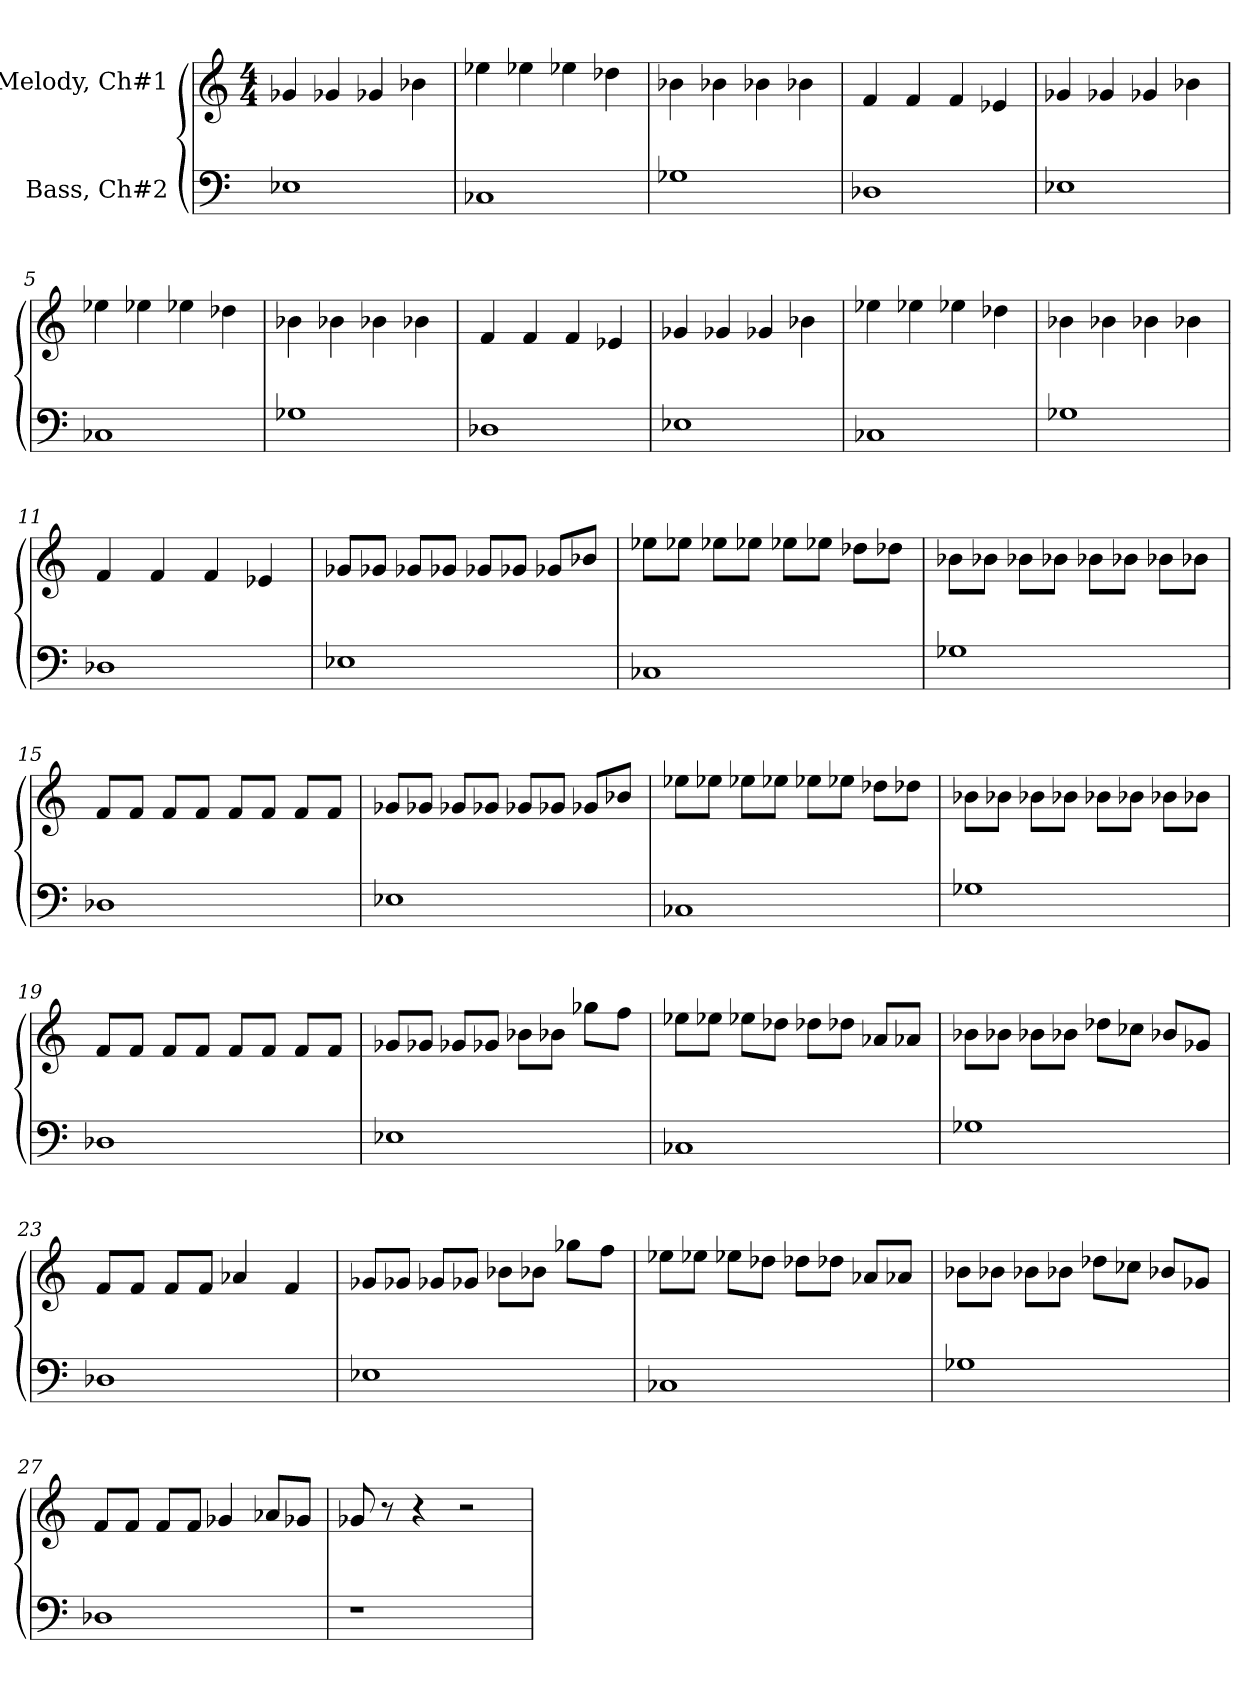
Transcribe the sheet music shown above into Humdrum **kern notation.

**kern	**kern
*part2	*part1
*staff2	*staff1
*I"Bass, Ch#2	*I"Melody, Ch#1
*clefF4	*
*	*M4/4
*MM90	*MM90
=	=
1E-X	4g-X
.	4g-X
.	4g-X
.	4b-X
=1	=1
1C-X	4ee-X
.	4ee-X
.	4ee-X
.	4dd-X
=2	=2
1G-X	4b-X
.	4b-X
.	4b-X
.	4b-X
=3	=3
1D-X	4f
.	4f
.	4f
.	4e-X
=4	=4
1E-X	4g-X
.	4g-X
.	4g-X
.	4b-X
=5	=5
1C-X	4ee-X
.	4ee-X
.	4ee-X
.	4dd-X
=6	=6
1G-X	4b-X
.	4b-X
.	4b-X
.	4b-X
=7	=7
1D-X	4f
.	4f
.	4f
.	4e-X
=8	=8
1E-X	4g-X
.	4g-X
.	4g-X
.	4b-X
=9	=9
1C-X	4ee-X
.	4ee-X
.	4ee-X
.	4dd-X
=10	=10
1G-X	4b-X
.	4b-X
.	4b-X
.	4b-X
=11	=11
1D-X	4f
.	4f
.	4f
.	4e-X
=12	=12
1E-X	8g-XL
.	8g-XJ
.	8g-XL
.	8g-XJ
.	8g-XL
.	8g-XJ
.	8g-XL
.	8b-XJ
=13	=13
1C-X	8ee-XL
.	8ee-XJ
.	8ee-XL
.	8ee-XJ
.	8ee-XL
.	8ee-XJ
.	8dd-XL
.	8dd-XJ
=14	=14
1G-X	8b-XL
.	8b-XJ
.	8b-XL
.	8b-XJ
.	8b-XL
.	8b-XJ
.	8b-XL
.	8b-XJ
=15	=15
1D-X	8fL
.	8fJ
.	8fL
.	8fJ
.	8fL
.	8fJ
.	8fL
.	8fJ
=16	=16
1E-X	8g-XL
.	8g-XJ
.	8g-XL
.	8g-XJ
.	8g-XL
.	8g-XJ
.	8g-XL
.	8b-XJ
=17	=17
1C-X	8ee-XL
.	8ee-XJ
.	8ee-XL
.	8ee-XJ
.	8ee-XL
.	8ee-XJ
.	8dd-XL
.	8dd-XJ
=18	=18
1G-X	8b-XL
.	8b-XJ
.	8b-XL
.	8b-XJ
.	8b-XL
.	8b-XJ
.	8b-XL
.	8b-XJ
=19	=19
1D-X	8fL
.	8fJ
.	8fL
.	8fJ
.	8fL
.	8fJ
.	8fL
.	8fJ
=20	=20
1E-X	8g-XL
.	8g-XJ
.	8g-XL
.	8g-XJ
.	8b-XL
.	8b-XJ
.	8gg-XL
.	8ffJ
=21	=21
1C-X	8ee-XL
.	8ee-XJ
.	8ee-XL
.	8dd-XJ
.	8dd-XL
.	8dd-XJ
.	8a-XL
.	8a-XJ
=22	=22
1G-X	8b-XL
.	8b-XJ
.	8b-XL
.	8b-XJ
.	8dd-XL
.	8cc-XJ
.	8b-XL
.	8g-XJ
=23	=23
1D-X	8fL
.	8fJ
.	8fL
.	8fJ
.	4a-X
.	4f
=24	=24
1E-X	8g-XL
.	8g-XJ
.	8g-XL
.	8g-XJ
.	8b-XL
.	8b-XJ
.	8gg-XL
.	8ffJ
=25	=25
1C-X	8ee-XL
.	8ee-XJ
.	8ee-XL
.	8dd-XJ
.	8dd-XL
.	8dd-XJ
.	8a-XL
.	8a-XJ
=26	=26
1G-X	8b-XL
.	8b-XJ
.	8b-XL
.	8b-XJ
.	8dd-XL
.	8cc-XJ
.	8b-XL
.	8g-XJ
=27	=27
1D-X	8fL
.	8fJ
.	8fL
.	8fJ
.	4g-X
.	8a-XL
.	8g-XJ
=28	=28
1r	8g-X
.	8r
.	4r
.	2r
=	=
*-	*-
